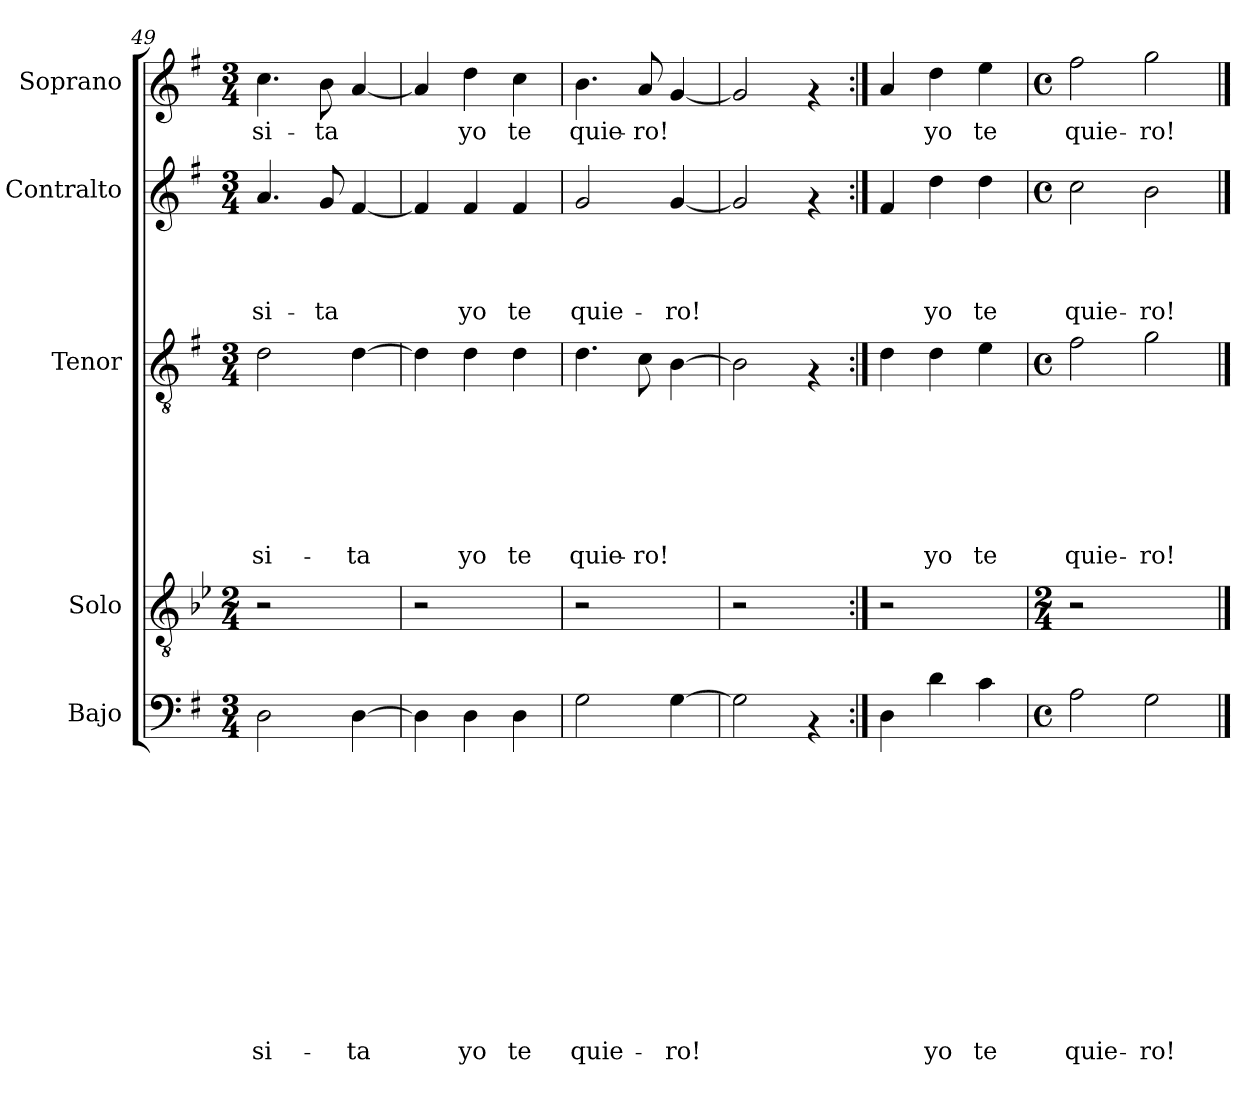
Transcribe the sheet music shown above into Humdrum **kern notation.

**kern	**text	**text	**text	**text	**text	**text	**text	**text	**text	**text	**text	**text	**text	**kern	**kern	**text	**text	**text	**text	**text	**text	**text	**kern	**text	**text	**text	**text	**kern	**text
*part5	*part5	*part5	*part5	*part5	*part5	*part5	*part5	*part5	*part5	*part5	*part5	*part5	*part5	*part4	*part3	*part3	*part3	*part3	*part3	*part3	*part3	*part3	*part2	*part2	*part2	*part2	*part2	*part1	*part1
*staff5	*staff5	*staff5	*staff5	*staff5	*staff5	*staff5	*staff5	*staff5	*staff5	*staff5	*staff5	*staff5	*staff5	*staff4	*staff3	*staff3	*staff3	*staff3	*staff3	*staff3	*staff3	*staff3	*staff2	*staff2	*staff2	*staff2	*staff2	*staff1	*staff1
*I"Bajo	*	*	*	*	*	*	*	*	*	*	*	*	*	*I"Solo	*I"Tenor	*	*	*	*	*	*	*	*I"Contralto	*	*	*	*	*I"Soprano	*
*clefF4	*	*	*	*	*	*	*	*	*	*	*	*	*	*clefGv2	*clefGv2	*	*	*	*	*	*	*	*clefG2	*	*	*	*	*clefG2	*
*k[f#]	*	*	*	*	*	*	*	*	*	*	*	*	*	*k[b-e-]	*k[f#]	*	*	*	*	*	*	*	*k[f#]	*	*	*	*	*k[f#]	*
*G:	*	*	*	*	*	*	*	*	*	*	*	*	*	*B-:	*G:	*	*	*	*	*	*	*	*G:	*	*	*	*	*G:	*
*M3/4	*	*	*	*	*	*	*	*	*	*	*	*	*	*M2/4	*M3/4	*	*	*	*	*	*	*	*M3/4	*	*	*	*	*M3/4	*
=49	=49	=49	=49	=49	=49	=49	=49	=49	=49	=49	=49	=49	=49	=49	=49	=49	=49	=49	=49	=49	=49	=49	=49	=49	=49	=49	=49	=49	=49
!	!	!	!	!	!	!	!	!	!	!	!	!	!LO:LY:b	!	!	!	!	!	!	!	!	!LO:LY:b	!	!	!	!	!LO:LY:b	!	!LO:LY:b
2D\	.	.	.	.	.	.	.	.	.	.	.	.	-si-	2r	2d\	.	.	.	.	.	.	-si-	4.a/	.	.	.	-si-	4.cc\	-si-
!	!	!	!	!	!	!	!	!	!	!	!	!	!	!	!	!	!	!	!	!	!	!	!	!	!	!	!LO:LY:b	!	!LO:LY:b
.	.	.	.	.	.	.	.	.	.	.	.	.	.	.	.	.	.	.	.	.	.	.	8g/	.	.	.	-ta	8b\	-ta
!	!	!	!	!	!	!	!	!	!	!	!	!	!LO:LY:b	!	!	!	!	!	!	!	!	!LO:LY:b	!	!	!	!	!	!	!
[>4D\	.	.	.	.	.	.	.	.	.	.	.	.	-ta	4ryy	[>4d\	.	.	.	.	.	.	-ta	[<4f#/	.	.	.	.	[<4a/	.
=50	=50	=50	=50	=50	=50	=50	=50	=50	=50	=50	=50	=50	=50	=50	=50	=50	=50	=50	=50	=50	=50	=50	=50	=50	=50	=50	=50	=50	=50
4D\]	.	.	.	.	.	.	.	.	.	.	.	.	.	2r	4d\]	.	.	.	.	.	.	.	4f#/]	.	.	.	.	4a/]	.
!	!	!	!	!	!	!	!	!	!	!	!	!	!LO:LY:b	!	!	!	!	!	!	!	!	!LO:LY:b	!	!	!	!	!LO:LY:b	!	!LO:LY:b
4D\	.	.	.	.	.	.	.	.	.	.	.	.	yo	.	4d\	.	.	.	.	.	.	yo	4f#/	.	.	.	yo	4dd\	yo
!	!	!	!	!	!	!	!	!	!	!	!	!	!LO:LY:b	!	!	!	!	!	!	!	!	!LO:LY:b	!	!	!	!	!LO:LY:b	!	!LO:LY:b
4D\	.	.	.	.	.	.	.	.	.	.	.	.	te	4ryy	4d\	.	.	.	.	.	.	te	4f#/	.	.	.	te	4cc\	te
=51	=51	=51	=51	=51	=51	=51	=51	=51	=51	=51	=51	=51	=51	=51	=51	=51	=51	=51	=51	=51	=51	=51	=51	=51	=51	=51	=51	=51	=51
!	!	!	!	!	!	!	!	!	!	!	!	!	!LO:LY:b	!	!	!	!	!	!	!	!	!LO:LY:b	!	!	!	!	!LO:LY:b	!	!LO:LY:b
2G\	.	.	.	.	.	.	.	.	.	.	.	.	quie-	2r	4.d\	.	.	.	.	.	.	quie-	2g/	.	.	.	quie-	4.b\	quie-
!	!	!	!	!	!	!	!	!	!	!	!	!	!	!	!	!	!	!	!	!	!	!LO:LY:b	!	!	!	!	!	!	!LO:LY:b
.	.	.	.	.	.	.	.	.	.	.	.	.	.	.	8c\	.	.	.	.	.	.	-ro!	.	.	.	.	.	8a/	-ro!
!	!	!	!	!	!	!	!	!	!	!	!	!	!LO:LY:b	!	!	!	!	!	!	!	!	!	!	!	!	!	!LO:LY:b	!	!
[>4G\	.	.	.	.	.	.	.	.	.	.	.	.	-ro!	4ryy	[>4B\	.	.	.	.	.	.	.	[<4g/	.	.	.	-ro!	[<4g/	.
=52	=52	=52	=52	=52	=52	=52	=52	=52	=52	=52	=52	=52	=52	=52	=52	=52	=52	=52	=52	=52	=52	=52	=52	=52	=52	=52	=52	=52	=52
2G\]	.	.	.	.	.	.	.	.	.	.	.	.	.	2r	2B\]	.	.	.	.	.	.	.	2g/]	.	.	.	.	2g/]	.
4rAA	.	.	.	.	.	.	.	.	.	.	.	.	.	4ryy	4rF	.	.	.	.	.	.	.	4rf	.	.	.	.	4rf	.
=53:|!	=53:|!	=53:|!	=53:|!	=53:|!	=53:|!	=53:|!	=53:|!	=53:|!	=53:|!	=53:|!	=53:|!	=53:|!	=53:|!	=53:|!	=53:|!	=53:|!	=53:|!	=53:|!	=53:|!	=53:|!	=53:|!	=53:|!	=53:|!	=53:|!	=53:|!	=53:|!	=53:|!	=53:|!	=53:|!
4D\	.	.	.	.	.	.	.	.	.	.	.	.	.	2r	4d\	.	.	.	.	.	.	.	4f#/	.	.	.	.	4a/	.
!	!	!	!	!	!	!	!	!	!	!	!	!	!LO:LY:b	!	!	!	!	!	!	!	!	!LO:LY:b	!	!	!	!	!LO:LY:b	!	!LO:LY:b
4d\	.	.	.	.	.	.	.	.	.	.	.	.	yo	.	4d\	.	.	.	.	.	.	yo	4dd\	.	.	.	yo	4dd\	yo
!	!	!	!	!	!	!	!	!	!	!	!	!	!LO:LY:b	!	!	!	!	!	!	!	!	!LO:LY:b	!	!	!	!	!LO:LY:b	!	!LO:LY:b
4c\	.	.	.	.	.	.	.	.	.	.	.	.	te	4ryy	4e\	.	.	.	.	.	.	te	4dd\	.	.	.	te	4ee\	te
=54	=54	=54	=54	=54	=54	=54	=54	=54	=54	=54	=54	=54	=54	=54	=54	=54	=54	=54	=54	=54	=54	=54	=54	=54	=54	=54	=54	=54	=54
*M4/4	*	*	*	*	*	*	*	*	*	*	*	*	*	*M2/4	*M4/4	*	*	*	*	*	*	*	*M4/4	*	*	*	*	*M4/4	*
*met(c)	*	*	*	*	*	*	*	*	*	*	*	*	*	*	*met(c)	*	*	*	*	*	*	*	*met(c)	*	*	*	*	*met(c)	*
!	!	!	!	!	!	!	!	!	!	!	!	!	!LO:LY:b	!	!	!	!	!	!	!	!	!LO:LY:b	!	!	!	!	!LO:LY:b	!	!LO:LY:b
2A\	.	.	.	.	.	.	.	.	.	.	.	.	quie-	2r	2f#\	.	.	.	.	.	.	quie-	2cc\	.	.	.	quie-	2ff#\	quie-
!	!	!	!	!	!	!	!	!	!	!	!	!	!LO:LY:b	!	!	!	!	!	!	!	!	!LO:LY:b	!	!	!	!	!LO:LY:b	!	!LO:LY:b
2G\	.	.	.	.	.	.	.	.	.	.	.	.	-ro!	2ryy	2g\	.	.	.	.	.	.	-ro!	2b\	.	.	.	-ro!	2gg\	-ro!
==	==	==	==	==	==	==	==	==	==	==	==	==	==	==	==	==	==	==	==	==	==	==	==	==	==	==	==	==	==
*-	*-	*-	*-	*-	*-	*-	*-	*-	*-	*-	*-	*-	*-	*-	*-	*-	*-	*-	*-	*-	*-	*-	*-	*-	*-	*-	*-	*-	*-
